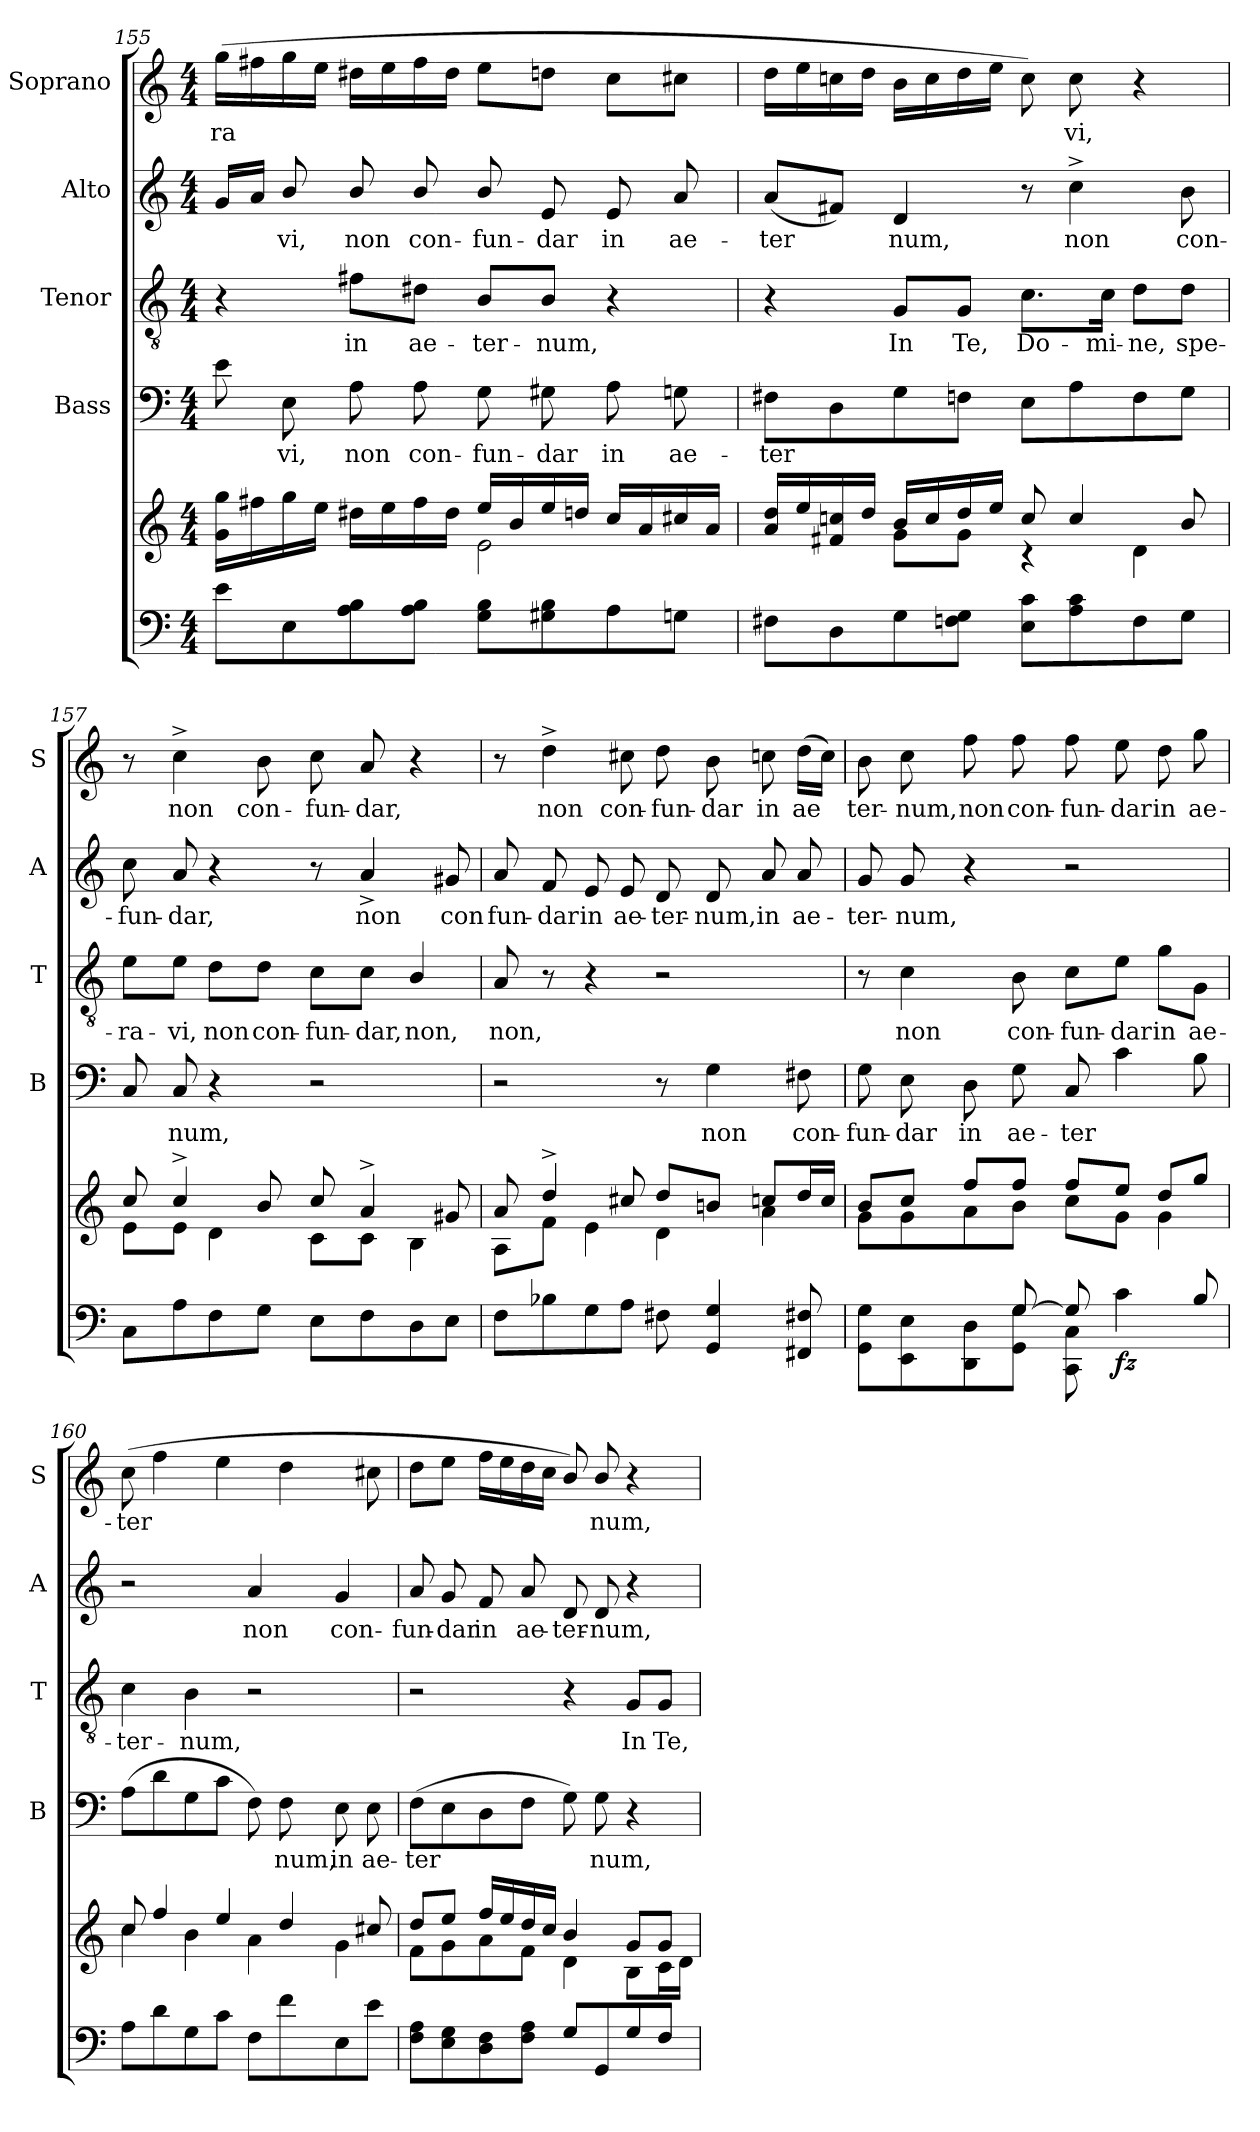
**kern	**dynam	**kern	**kern	**text	**kern	**text	**kern	**text	**kern	**text
*part6	*part6	*part5	*part4	*part4	*part3	*part3	*part2	*part2	*part1	*part1
*staff6	*staff6	*staff5	*staff4	*staff4	*staff3	*staff3	*staff2	*staff2	*staff1	*staff1
*	*	*	*I"Bass	*	*I"Tenor	*	*I"Alto	*	*I"Soprano	*
*	*	*	*I'B	*	*I'T	*	*I'A	*	*I'S	*
*clefF4	*	*clefG2	*clefF4	*	*clefGv2	*	*clefG2	*	*clefG2	*
*k[]	*	*k[]	*k[]	*	*k[]	*	*k[]	*	*k[]	*
*C:	*	*C:	*C:	*	*C:	*	*C:	*	*C:	*
*M4/4	*	*M4/4	*M4/4	*	*M4/4	*	*M4/4	*	*M4/4	*
=155	=155	=155	=155	=155	=155	=155	=155	=155	=155	=155
*	*	*^	*	*	*	*	*	*	*	*
!	!	!	!	!	!	!	!	!	!	!	!LO:LY:b
8e\L	.	2ryy	16g\ 16gg\LL	8e\	.	4r	.	16g/LL	.	(>16gg\LL	-ra­
.	.	.	16ff#X\	.	.	.	.	16a/JJ	.	16ff#X\	.
!	!	!	!	!	!LO:LY:b	!	!	!	!LO:LY:b	!	!
8E\	.	.	16gg\	8E\	vi,	.	.	8b/	vi,	16gg\	.
.	.	.	16ee\JJ	.	.	.	.	.	.	16ee\JJ	.
!	!	!	!	!	!LO:LY:b	!	!LO:LY:b	!	!LO:LY:b	!	!
8A\ 8B\	.	.	16dd#X\LL	8A\	non	8f#X\L	in	8b/	non	16dd#X\LL	.
.	.	.	16ee\	.	.	.	.	.	.	16ee\	.
!	!	!	!	!	!LO:LY:b	!	!LO:LY:b	!	!LO:LY:b	!	!
8A\ 8B\J	.	.	16ff#\	8A\	con-	8d#X\J	ae-	8b/	con-	16ff#\	.
.	.	.	16dd#\JJ	.	.	.	.	.	.	16dd#\JJ	.
!	!	!	!	!	!LO:LY:b	!	!LO:LY:b	!	!LO:LY:b	!	!
8G\ 8B\L	.	16ee/LL	2e\	8G\	-fun-	8B/L	-ter-	8b/	-fun-	8ee\L	.
.	.	16b/	.	.	.	.	.	.	.	.	.
!	!	!	!	!	!LO:LY:b	!	!LO:LY:b	!	!LO:LY:b	!	!
8G#X\ 8B\	.	16ee/	.	8G#X\	-dar	8B/J	-num,	8e/	-dar	8ddn\J	.
.	.	16ddn/JJ	.	.	.	.	.	.	.	.	.
!	!	!	!	!	!LO:LY:b	!	!	!	!LO:LY:b	!	!
8A\	.	16cc/LL	.	8A\	in	4r	.	8e/	in	8cc\L	.
.	.	16a/	.	.	.	.	.	.	.	.	.
!	!	!	!	!	!LO:LY:b	!	!	!	!LO:LY:b	!	!
8Gn\J	.	16cc#X/	.	8Gn\	ae-	.	.	8a/	ae-	8cc#X\J	.
.	.	16a/JJ	.	.	.	.	.	.	.	.	.
=156	=156	=156	=156	=156	=156	=156	=156	=156	=156	=156	=156
!	!	!	!	!	!LO:LY:b	!	!	!	!LO:LY:b	!	!
8F#X\L	.	16a/ 16dd/LL	4ryy	8F#X\L	-ter­	4r	.	(<8a/L	-ter­	16dd\LL	.
.	.	16ee/	.	.	.	.	.	.	.	16ee\	.
8D\	.	16f#X/ 16ccn/	.	8D\	.	.	.	8f#X/J)	.	16ccni\	.
.	.	16dd/JJ	.	.	.	.	.	.	.	16dd\JJ	.
!	!	!	!	!	!	!	!LO:LY:b	!	!LO:LY:b	!	!
8G\	.	16b/LL	8g\L	8G\	.	8G/L	In	4d/	num,	16b\LL	.
.	.	16cc/	.	.	.	.	.	.	.	16cc\	.
!	!	!	!	!	!	!	!LO:LY:b	!	!	!	!
8Fn\ 8G\J	.	16dd/	8g\J	8Fn\J	.	8G/J	Te,	.	.	16dd\	.
.	.	16ee/JJ	.	.	.	.	.	.	.	16ee\JJ	.
!	!	!	!	!	!	!	!LO:LY:b	!	!	!	!
8E\ 8c\L	.	8cc/	4rc	8E\L	.	8.c\L	Do-	8r	.	8cc\)	.
!	!	!	!	!	!	!	!	!	!LO:LY:b	!	!LO:LY:b
8A\ 8c\	.	4cc/	.	8A\	.	.	.	4cc^>\	non	8cc\	vi,
!	!	!	!	!	!	!	!LO:LY:b	!	!	!	!
.	.	.	.	.	.	16c\Jk	-mi-	.	.	.	.
!	!	!	!	!	!	!	!LO:LY:b	!	!	!	!
8F\	.	.	4d\	8F\	.	8d\L	-ne,	.	.	4r	.
!	!	!	!	!	!	!	!LO:LY:b	!	!LO:LY:b	!	!
8G\J	.	8b/	.	8G\J	.	8d\J	spe-	8b\	con-	.	.
!!LO:LB:g=z
=157	=157	=157	=157	=157	=157	=157	=157	=157	=157	=157	=157
*^	*	*	*	*	*	*	*	*	*	*	*
!	!	!	!	!	!	!	!	!LO:LY:b	!	!LO:LY:b	!	!
8C\L	1ryy	.	8cc/	8e\L	8C/	.	8e\L	-ra-	8cc\	-fun-	8r	.
!	!	!	!	!	!	!LO:LY:b	!	!LO:LY:b	!	!LO:LY:b	!	!LO:LY:b
8A\	.	.	4cc^>/	8e\J	8C/	num,	8e\J	-vi,	8a/	-dar,	4cc^>\	non
!	!	!	!	!	!	!	!	!LO:LY:b	!	!	!	!
8F\	.	.	.	4d\	4r	.	8d\L	non	4r	.	.	.
!	!	!	!	!	!	!	!	!LO:LY:b	!	!	!	!LO:LY:b
8G\J	.	.	8b/	.	.	.	8d\J	con-	.	.	8b\	con-
!	!	!	!	!	!	!	!	!LO:LY:b	!	!	!	!LO:LY:b
8E\L	.	.	8cc/	8c\L	2r	.	8c\L	-fun-	8r	.	8cc\	-fun-
!	!	!	!	!	!	!	!	!LO:LY:b	!	!LO:LY:b	!	!LO:LY:b
8F\	.	.	4a^>/	8c\J	.	.	8c\J	-dar,	4a^</	non	8a/	-dar,
!	!	!	!	!	!	!	!	!LO:LY:b	!	!	!	!
8D\	.	.	.	4B\	.	.	4B/	non,	.	.	4r	.
!	!	!	!	!	!	!	!	!	!	!LO:LY:b	!	!
8E\J	.	.	8g#X/	.	.	.	.	.	8g#X/	con	.	.
=158	=158	=158	=158	=158	=158	=158	=158	=158	=158	=158	=158	=158
!	!	!	!	!	!	!	!	!LO:LY:b	!	!LO:LY:b	!	!
8F\L	1ryy	.	8a/	8A\L	2r	.	8A/	non,	8a/	fun-	8r	.
!	!	!	!	!	!	!	!	!	!	!LO:LY:b	!	!LO:LY:b
8B-X\	.	.	4dd^>/	8f\J	.	.	8r	.	8f/	-dar	4dd^>\	non
!	!	!	!	!	!	!	!	!	!	!LO:LY:b	!	!
8G\	.	.	.	4e\	.	.	4r	.	8e/	in	.	.
!	!	!	!	!	!	!	!	!	!	!LO:LY:b	!	!LO:LY:b
8A\J	.	.	8cc#X/	.	.	.	.	.	8e/	ae-	8cc#X\	con-
!	!	!	!	!	!	!	!	!	!	!LO:LY:b	!	!LO:LY:b
8F#X\	.	.	8dd/L	4d\	8r	.	2r	.	8d/	-ter-	8dd\	-fun-
!	!	!	!	!	!	!LO:LY:b	!	!	!	!LO:LY:b	!	!LO:LY:b
4GG/ 4G/	.	.	8bn/J	.	4G\	non	.	.	8d/	-num,	8b\	-dar
!	!	!	!	!	!	!	!	!	!	!LO:LY:b	!	!LO:LY:b
.	.	.	8ccn/L	4a\	.	.	.	.	8a/	in	8ccn\	in
!	!	!	!	!	!	!LO:LY:b	!	!	!	!LO:LY:b	!	!LO:LY:b
8FF#X/ 8F#X/	.	.	16dd/L	.	8F#X\	con-	.	.	8a/	ae-	(>16dd\LL	ae­
.	.	.	16cc/JJ	.	.	.	.	.	.	.	16cc\JJ)	.
=159	=159	=159	=159	=159	=159	=159	=159	=159	=159	=159	=159	=159
!	!	!	!	!	!	!LO:LY:b	!	!	!	!LO:LY:b	!	!LO:LY:b
4ryy	8GG\ 8G\L	.	8b/L	8g\L	8G\	-fun-	8r	.	8g/	-ter-	8b\	ter-
!	!	!	!	!	!	!LO:LY:b	!	!LO:LY:b	!	!LO:LY:b	!	!LO:LY:b
.	8EE\ 8E\	.	8cc/J	8g\	8E\	-dar	4c\	non	8g/	-num,	8cc\	-num,
!	!	!	!	!	!	!LO:LY:b	!	!	!	!	!	!LO:LY:b
8ryy	8DD\ 8D\	.	8ff/L	8a\	8D\	in	.	.	4r	.	8ff\	non
!	!	!	!	!	!	!LO:LY:b	!	!LO:LY:b	!	!	!	!LO:LY:b
[>8G/	8GG\ 8G\J	.	8ff/J	8b\J	8G\	ae-	8B\	con-	.	.	8ff\	con-
!	!	!	!	!	!	!LO:LY:b	!	!LO:LY:b	!	!	!	!LO:LY:b
8G/]	8CC\ 8C\	.	8ff/L	8cc\L	8C/	-ter­	8c\L	-fun-	2r	.	8ff\	-fun-
!	!	!LO:DY:b	!	!	!	!	!	!LO:LY:b	!	!	!	!LO:LY:b
4c\	4.ryy	fz	8ee/J	8g\J	4c\	.	8e\J	-dar	.	.	8ee\	-dar
!	!	!	!	!	!	!	!	!LO:LY:b	!	!	!	!LO:LY:b
.	.	.	8dd/L	4g\	.	.	8g\L	in	.	.	8dd\	in
!	!	!	!	!	!	!	!	!LO:LY:b	!	!	!	!LO:LY:b
8B/	.	.	8gg/J	.	8B\	.	8G\J	ae-	.	.	8gg\	ae-
*v	*v	*	*	*	*	*	*	*	*	*	*	*
!!LO:PB:g=z
=160	=160	=160	=160	=160	=160	=160	=160	=160	=160	=160	=160
!	!	!	!	!	!	!	!LO:LY:b	!	!	!	!LO:LY:b
8A\L	.	8cc/	4cc\	(>8A\L	.	4c\	-ter-	2r	.	(>8cc\	-ter­
8d\	.	4ff/	.	8d\	.	.	.	.	.	4ff\	.
!	!	!	!	!	!	!	!LO:LY:b	!	!	!	!
8G\	.	.	4b\	8G\	.	4B\	-num,	.	.	.	.
8c\J	.	4ee/	.	8c\J	.	.	.	.	.	4ee\	.
!	!	!	!	!	!	!	!	!	!LO:LY:b	!	!
8F\L	.	.	4a\	8F\)	.	2r	.	4a/	non	.	.
!	!	!	!	!	!LO:LY:b	!	!	!	!	!	!
8f\	.	4dd/	.	8F\	num,	.	.	.	.	4dd\	.
!	!	!	!	!	!LO:LY:b	!	!	!	!LO:LY:b	!	!
8E\	.	.	4g\	8E\	in	.	.	4g/	con-	.	.
!	!	!	!	!	!LO:LY:b	!	!	!	!	!	!
8e\J	.	8cc#X/	.	8E\	ae-	.	.	.	.	8cc#X\	.
=161	=161	=161	=161	=161	=161	=161	=161	=161	=161	=161	=161
!	!	!	!	!	!LO:LY:b	!	!	!	!LO:LY:b	!	!
8F\ 8A\L	.	8dd/L	8f\L	(>8F\L	-ter­	2r	.	8a/	-fun-	8dd\L	.
!	!	!	!	!	!	!	!	!	!LO:LY:b	!	!
8E\ 8G\	.	8ee/J	8g\	8E\	.	.	.	8g/	-dar	8ee\J	.
!	!	!	!	!	!	!	!	!	!LO:LY:b	!	!
8D\ 8F\	.	16ff/LL	8a\	8D\	.	.	.	8f/	in	16ff\LL	.
.	.	16ee/	.	.	.	.	.	.	.	16ee\	.
!	!	!	!	!	!	!	!	!	!LO:LY:b	!	!
8F\ 8A\J	.	16dd/	8f\J	8F\J	.	.	.	8a/	ae-	16dd\	.
.	.	16cc/JJ	.	.	.	.	.	.	.	16cc\JJ	.
!	!	!	!	!	!	!	!	!	!LO:LY:b	!	!
8G/L	.	4b/	4d\	8G\)	.	4r	.	8d/	-ter-	8b/)	.
!	!	!	!	!	!LO:LY:b	!	!	!	!LO:LY:b	!	!LO:LY:b
8GG/	.	.	.	8G\	num,	.	.	8d/	-num,	8b/	num,
!	!	!	!	!	!	!	!LO:LY:b	!	!	!	!
8G/	.	8g/L	8B\L	4r	.	8G/L	In	4r	.	4r	.
!	!	!	!	!	!	!	!LO:LY:b	!	!	!	!
8F/J	.	8g/J	16c\L	.	.	8G/J	Te,	.	.	.	.
.	.	.	16d\JJ	.	.	.	.	.	.	.	.
*	*	*v	*v	*	*	*	*	*	*	*	*
=	=	=	=	=	=	=	=	=	=	=
*-	*-	*-	*-	*-	*-	*-	*-	*-	*-	*-
